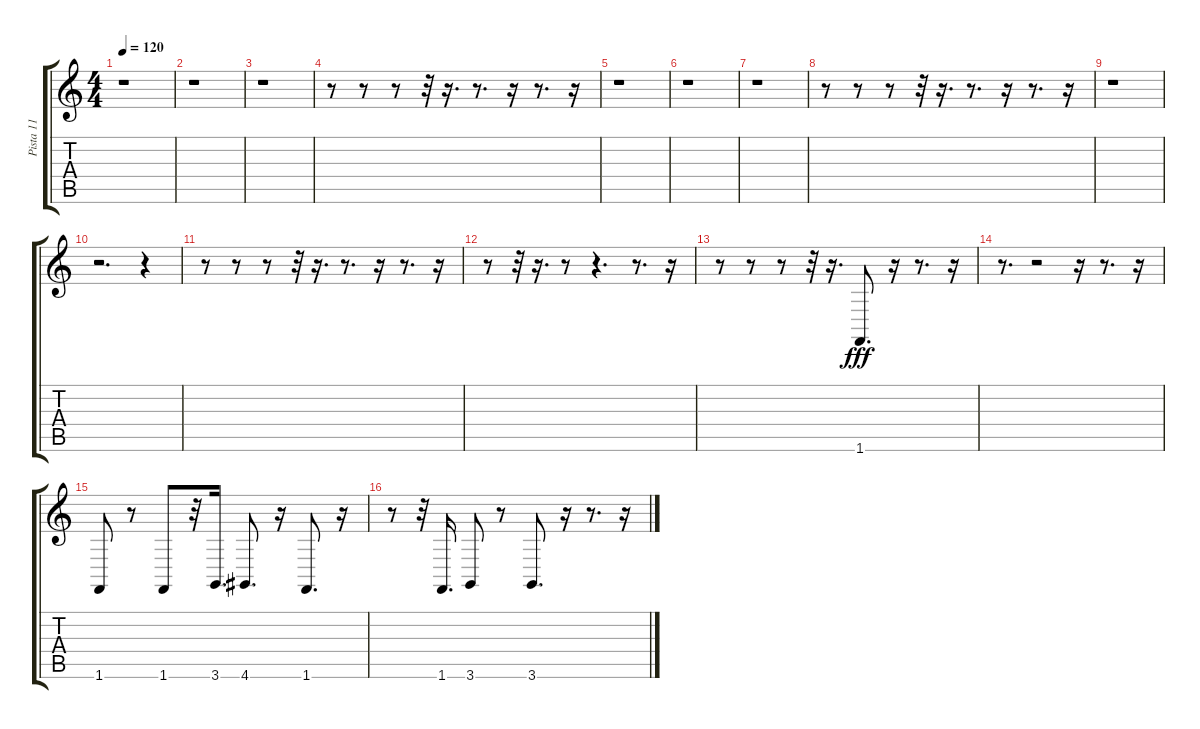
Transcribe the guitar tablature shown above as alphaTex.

\track ("Pista 11" "Pista 11") {instrument altosax}
\staff {score tabs}
\tuning (E4 B3 G3 D3 A2 E2) {hide}
\ts (4 4)
\tempo 120
\clef g2
\ks c
r.1{dy fff} |
r.1 |
r.1 |
r.8 r.8 r.8 r.32 r.16{d} r.8{d} r.16 r.8{d} r.16 |
r.1 |
r.1 |
r.1 |
r.8 r.8 r.8 r.32 r.16{d} r.8{d} r.16 r.8{d} r.16 |
r.1 |
r.2{d} r.4 |
r.8{volume 16} r.8 r.8{volume 16} r.32 r.16{d volume 15} r.8{d volume 15} r.16 r.8{d volume 14} r.16 |
r.8{volume 14} r.32 r.16{d volume 14} r.8{volume 14} r.4{d} r.8{d volume 12} r.16 |
r.8{volume 12} r.8 r.8{volume 12} r.32 r.16{d volume 11} 1.6.8{d volume 11} r.16 r.8{d volume 10} r.16 |
r.8{d volume 10} r.2 r.16 r.8{d volume 8} r.16 |
1.6.8{volume 8} r.8 1.6.8{volume 8} r.32 3.6.16{d volume 7} 4.6.8{d volume 7} r.16 1.6.8{d volume 6} r.16 |
r.8{volume 6} r.32 1.6.16{d volume 6} 3.6.8{volume 6} r.8 3.6.8{d volume 5} r.16 r.8{d volume 4} r.16
